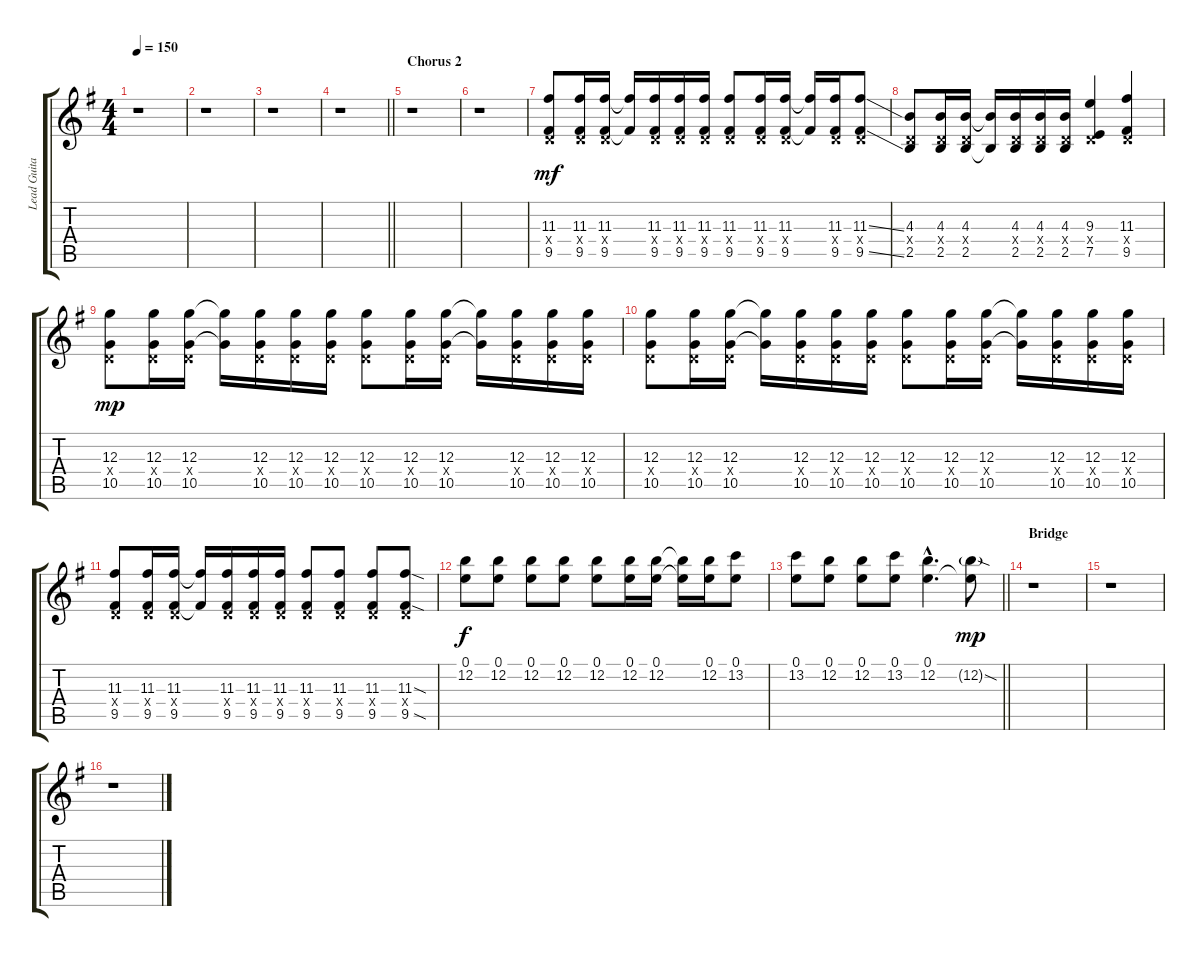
\track ("Lead Guitar" "Lead Guita") {instrument overdrivenguitar}
\staff {score tabs}
\tuning (E4 B3 G3 D3 A2 E2) {hide}
\ts (4 4)
\tempo 150
\clef g2
\ks eminor
r.1{dy mp} |
r.1 |
r.1 |
\barLineRight lightlight
r.1 |
\section ("" "Chorus 2")
r.1 |
r.1 |
(11.3 0.4{x} 9.5).8{dy mf} (11.3 0.4{x} 9.5).16 (11.3 0.4{x} 9.5).16 (11.3{t} 9.5{t}).16 (11.3 0.4{x} 9.5).16 (11.3 0.4{x} 9.5).16 (11.3 0.4{x} 9.5).16 (11.3 0.4{x} 9.5).8 (11.3 0.4{x} 9.5).16 (11.3 0.4{x} 9.5).16 (11.3{t} 9.5{t}).16 (11.3 0.4{x} 9.5).16 (11.3{ss} 0.4{x} 9.5{ss}).8 |
(4.3 0.4{x} 2.5).8 (4.3 0.4{x} 2.5).16 (4.3 0.4{x} 2.5).16 (4.3{t} 2.5{t}).16 (4.3 0.4{x} 2.5).16 (4.3 0.4{x} 2.5).16 (4.3 0.4{x} 2.5).16 (9.3 0.4{x} 7.5).4 (11.3 0.4{x} 9.5).4 |
(12.3 0.4{x} 10.5).8{dy mp} (12.3 0.4{x} 10.5).16 (12.3 0.4{x} 10.5).16 (12.3{t} 10.5{t}).16 (12.3 0.4{x} 10.5).16 (12.3 0.4{x} 10.5).16 (12.3 0.4{x} 10.5).16 (12.3 0.4{x} 10.5).8 (12.3 0.4{x} 10.5).16 (12.3 0.4{x} 10.5).16 (12.3{t} 10.5{t}).16 (12.3 0.4{x} 10.5).16 (12.3 0.4{x} 10.5).16 (12.3 0.4{x} 10.5).16 |
(12.3 0.4{x} 10.5).8 (12.3 0.4{x} 10.5).16 (12.3 0.4{x} 10.5).16 (12.3{t} 10.5{t}).16 (12.3 0.4{x} 10.5).16 (12.3 0.4{x} 10.5).16 (12.3 0.4{x} 10.5).16 (12.3 0.4{x} 10.5).8 (12.3 0.4{x} 10.5).16 (12.3 0.4{x} 10.5).16 (12.3{t} 10.5{t}).16 (12.3 0.4{x} 10.5).16 (12.3 0.4{x} 10.5).16 (12.3 0.4{x} 10.5).16 |
(11.3 0.4{x} 9.5).8 (11.3 0.4{x} 9.5).16 (11.3 0.4{x} 9.5).16 (11.3{t} 9.5{t}).16 (11.3 0.4{x} 9.5).16 (11.3 0.4{x} 9.5).16 (11.3 0.4{x} 9.5).16 (11.3 0.4{x} 9.5).8 (11.3 0.4{x} 9.5).8 (11.3 0.4{x} 9.5).8 (11.3{sod} 0.4{x} 9.5{sod}).8 |
(0.1 12.2).8{dy f} (0.1 12.2).8 (0.1 12.2).8 (0.1 12.2).8 (0.1 12.2).8 (0.1 12.2).16 (0.1 12.2).16 (0.1{t} 12.2{t}).16 (0.1 12.2).16 (0.1 13.2).8 |
\barLineRight lightlight
(0.1 13.2).8 (0.1 12.2).8 (0.1 12.2).8 (0.1 13.2).8 (0.1{hac} 12.2{hac}).4{d} (0.1{t} 12.2{sod g}).8{dy mp} |
\section ("" "Bridge")
r.1 |
r.1 |
r.1
